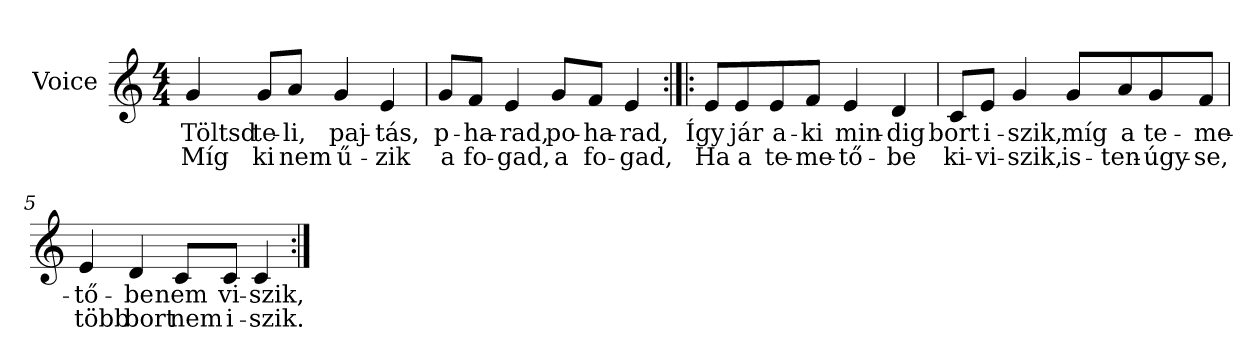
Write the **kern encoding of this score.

**kern	**text	**text
*part1	*part1	*part1
*staff1	*staff1	*staff1
*I"Voice	*	*
*clefG2	*	*
*k[]	*	*
*C:	*	*
*M4/4	*	*
=1	=1	=1
4g/	Töltsd	Míg
8g/L	te-	ki
8a/J	li,	nem
4g/	paj-	ű-
4e/	tás,	-zik
=2	=2	=2
8g/L	p-	a
8f/J	-ha-	fo-
4e/	-rad,	-gad,
8g/L	po-	a
8f/J	-ha-	fo-
4e/	-rad,	-gad,
=3:|!|:	=3:|!|:	=3:|!|:
8e/L	Így	Ha
8e/	jár	a
8e/	a-	te-
8f/J	-ki	-me-
4e/	min-	-tő-
4d/	-dig	-be
=4	=4	=4
8c/L	bort	ki-
8e/J	i-	-vi-
4g/	-szik,	-szik,
8g/L	míg	is-
8a/	a	-ten-
8g/	te-	-úgy-
8f/J	-me-	se,
=5	=5	=5
4e/	-tő-	több
4d/	-be	bort
8c/L	nem	nem
8c/J	vi-	i-
4c/	-szik,-	-szik.-
=:|!	=:|!	=:|!
*-	*-	*-
